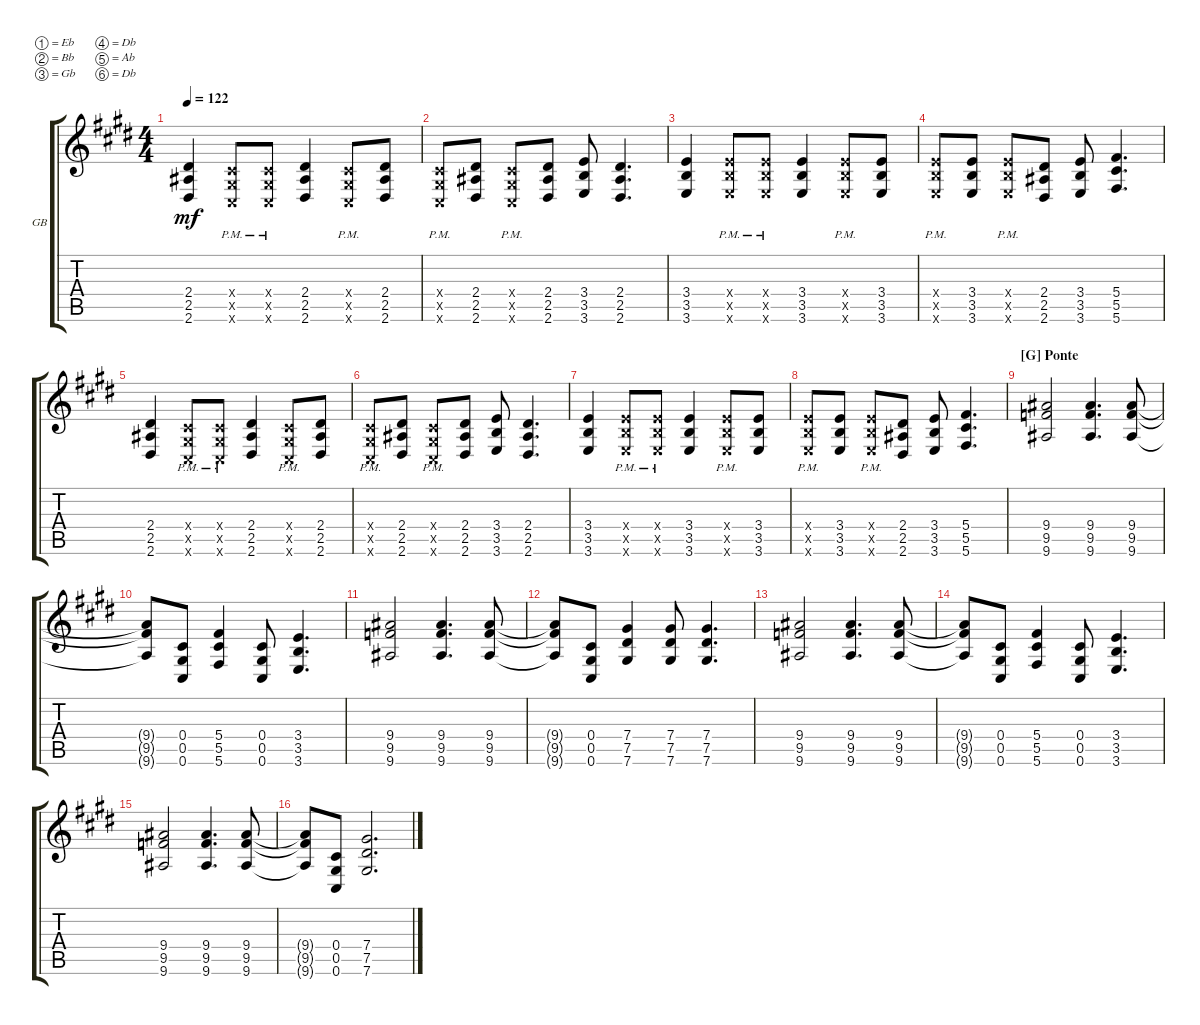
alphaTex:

\defaultSystemsLayout 4
\bracketExtendMode groupsimilarinstruments
\firstSystemTrackNameOrientation horizontal
\otherSystemsTrackNameOrientation horizontal
\track ("Guitarra Base" "GB") {multiBarRest instrument overdrivenguitar}
\staff {score tabs}
\tuning (Eb4 Bb3 Gb3 Db3 Ab2 Db2)
\ts (4 4)
\tempo 122
\clef g2
\ks e
(2.5 2.6 2.4).4{dy mf} (0.4{pm x} 0.6{pm x} 0.5{pm x}).8 (0.5{pm x} 0.4{pm x} 0.6{pm x}).8 (2.5 2.6 2.4).4 (0.5{pm x} 0.4{pm x} 0.6{pm x}).8 (2.5 2.6 2.4).8 |
(0.5{pm x} 0.4{pm x} 0.6{pm x}).8 (2.5 2.6 2.4).8 (0.5{pm x} 0.4{pm x} 0.6{pm x}).8 (2.5 2.6 2.4).8 (3.5 3.6 3.4).8 (2.6 2.5 2.4).4{d} |
(3.5 3.6 3.4).4 (3.4{pm x} 3.6{pm x} 3.5{pm x}).8 (3.5{pm x} 3.4{pm x} 3.6{pm x}).8 (3.5 3.6 3.4).4 (3.4{pm x} 3.6{pm x} 3.5{pm x}).8 (3.5 3.6 3.4).8 |
(3.4{pm x} 3.6{pm x} 3.5{pm x}).8 (3.5 3.6 3.4).8 (3.4{pm x} 3.6{pm x} 3.5{pm x}).8 (2.5 2.6 2.4).8 (3.5 3.6 3.4).8 (5.6 5.5 5.4).4{d} |
(2.5 2.6 2.4).4 (0.4{pm x} 0.6{pm x} 0.5{pm x}).8 (0.5{pm x} 0.4{pm x} 0.6{pm x}).8 (2.5 2.6 2.4).4 (0.5{pm x} 0.4{pm x} 0.6{pm x}).8 (2.5 2.6 2.4).8 |
(0.5{pm x} 0.4{pm x} 0.6{pm x}).8 (2.5 2.6 2.4).8 (0.5{pm x} 0.4{pm x} 0.6{pm x}).8 (2.5 2.6 2.4).8 (3.5 3.6 3.4).8 (2.6 2.5 2.4).4{d} |
(3.5 3.6 3.4).4 (3.4{pm x} 3.6{pm x} 3.5{pm x}).8 (3.5{pm x} 3.4{pm x} 3.6{pm x}).8 (3.5 3.6 3.4).4 (3.4{pm x} 3.6{pm x} 3.5{pm x}).8 (3.5 3.6 3.4).8 |
(3.4{pm x} 3.6{pm x} 3.5{pm x}).8 (3.5 3.6 3.4).8 (3.4{pm x} 3.6{pm x} 3.5{pm x}).8 (2.5 2.6 2.4).8 (3.5 3.6 3.4).8 (5.6 5.5 5.4).4{d} |
\section ("G" "Ponte")
(9.4 9.5 9.6).2 (9.4 9.5 9.6).4{d} (9.4 9.5 9.6).8 |
(9.6{t} 9.5{t} 9.4{t}).8 (0.4 0.5 0.6).8 (5.6 5.5 5.4).4 (0.4 0.5 0.6).8 (3.6 3.5 3.4).4{d} |
(9.4 9.5 9.6).2 (9.4 9.5 9.6).4{d} (9.4 9.5 9.6).8 |
(9.6{t} 9.5{t} 9.4{t}).8 (0.4 0.5 0.6).8 (7.6 7.5 7.4).4 (7.4 7.5 7.6).8 (7.6 7.5 7.4).4{d} |
(9.4 9.5 9.6).2 (9.4 9.5 9.6).4{d} (9.4 9.5 9.6).8 |
(9.6{t} 9.5{t} 9.4{t}).8 (0.4 0.5 0.6).8 (5.6 5.5 5.4).4 (0.4 0.5 0.6).8 (3.6 3.5 3.4).4{d} |
(9.4 9.5 9.6).2 (9.4 9.5 9.6).4{d} (9.4 9.5 9.6).8 |
(9.6{t} 9.5{t} 9.4{t}).8 (0.4 0.5 0.6).8 (7.6 7.5 7.4).2{d}
